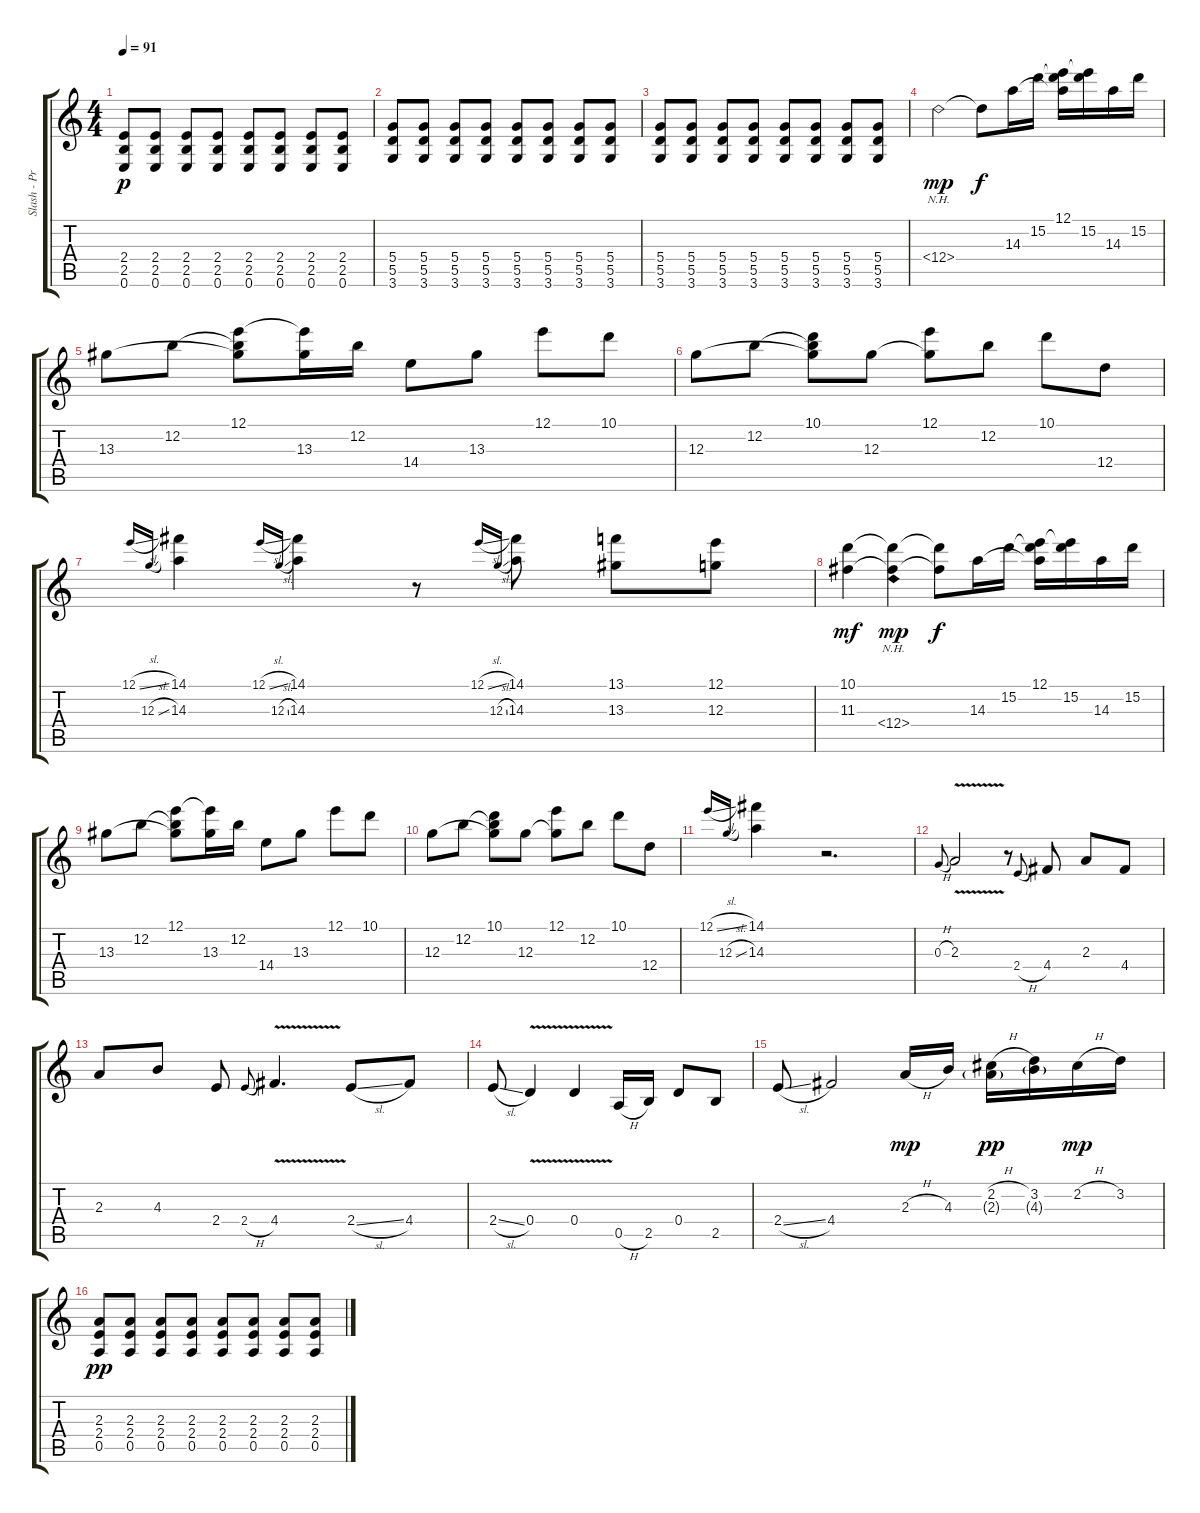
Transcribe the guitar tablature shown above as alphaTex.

\track ("Slash - Primera Guitarra" "Slash - Pr") {instrument overdrivenguitar}
\staff {score tabs}
\tuning (E4 B3 G3 D3 A2 E2) {hide}
\ts (4 4)
\tempo 91
\clef g2
\ks c
(2.4 2.5 0.6).8{dy p} (2.4 2.5 0.6).8 (2.4 2.5 0.6).8 (2.4 2.5 0.6).8 (2.4 2.5 0.6).8 (2.4 2.5 0.6).8 (2.4 2.5 0.6).8 (2.4 2.5 0.6).8 |
(5.4 5.5 3.6).8 (5.4 5.5 3.6).8 (5.4 5.5 3.6).8 (5.4 5.5 3.6).8 (5.4 5.5 3.6).8 (5.4 5.5 3.6).8 (5.4 5.5 3.6).8 (5.4 5.5 3.6).8 |
(5.4 5.5 3.6).8 (5.4 5.5 3.6).8 (5.4 5.5 3.6).8 (5.4 5.5 3.6).8 (5.4 5.5 3.6).8 (5.4 5.5 3.6).8 (5.4 5.5 3.6).8 (5.4 5.5 3.6).8 |
12.4{nh}.2{dy mp instrument overdrivenguitar} 12.4{t}.8{dy f} 14.3.16 15.2.16 (12.1 15.2{t} 14.3{t}).16 (12.1{t} 15.2).16 14.3.16 15.2.16 |
13.3.8 12.2.8 (12.1 12.2{t} 13.3{t}).8 (12.1{t} 13.3).16 12.2.16 14.4.8 13.3.8 12.1.8 10.1.8 |
12.3.8 12.2.8 (10.1 12.2{t} 12.3{t}).8 12.3.8 (12.1 12.3{t}).8 12.2.8 10.1.8 12.4.8 |
12.1{sl}.16{gr onbeat} 12.3{sl}.16{gr onbeat} (14.1 14.3).4 12.1{sl}.16{gr onbeat} 12.3{sl}.16{gr onbeat} (14.1 14.3).4 r.8 12.1{sl}.16{gr onbeat} 12.3{sl}.16{gr onbeat} (14.1 14.3).8 (13.1 13.3).8 (12.1 12.3).8 |
(10.1 11.3).4{dy mf} (10.1{t} 11.3{t} 12.4{nh}).4{dy mp} (10.1{t} 11.3{t}).8{dy f} 14.3.16 15.2.16 (12.1 15.2{t} 14.3{t}).16 (12.1{t} 15.2).16 14.3.16 15.2.16 |
13.3.8 12.2.8 (12.1 12.2{t} 13.3{t}).8 (12.1{t} 13.3).16 12.2.16 14.4.8 13.3.8 12.1.8 10.1.8 |
12.3.8 12.2.8 (10.1 12.2{t} 12.3{t}).8 12.3.8 (12.1 12.3{t}).8 12.2.8 10.1.8 12.4.8 |
12.1{sl}.16{gr onbeat} 12.3{sl}.16{gr onbeat} (14.1 14.3).4 r.2{d} |
0.3{h}.8{gr onbeat} 2.3{v}.2 r.8 2.4{h}.8{gr onbeat} 4.4.8 2.3.8 4.4.8 |
2.3.8 4.3.8 2.4.8 2.4{h}.8{gr onbeat} 4.4{v}.4{d} 2.4{sl}.8 4.4.8 |
2.4{sl}.8 0.4{v}.4 0.4{v}.4 0.5{h}.16 2.5.16 0.4.8 2.5.8 |
2.4{sl}.8 4.4.2 2.3{h}.16{dy mp} 4.3.16 (2.2{h} 2.3{g}).16{dy pp} (3.2 4.3{g}).16 2.2{h}.16{dy mp} 3.2.16 |
(2.3 2.4 0.5).8{dy pp volume 16 instrument electricguitarmuted} (2.3 2.4 0.5).8 (2.3 2.4 0.5).8 (2.3 2.4 0.5).8 (2.3 2.4 0.5).8 (2.3 2.4 0.5).8 (2.3 2.4 0.5).8 (2.3 2.4 0.5).8
